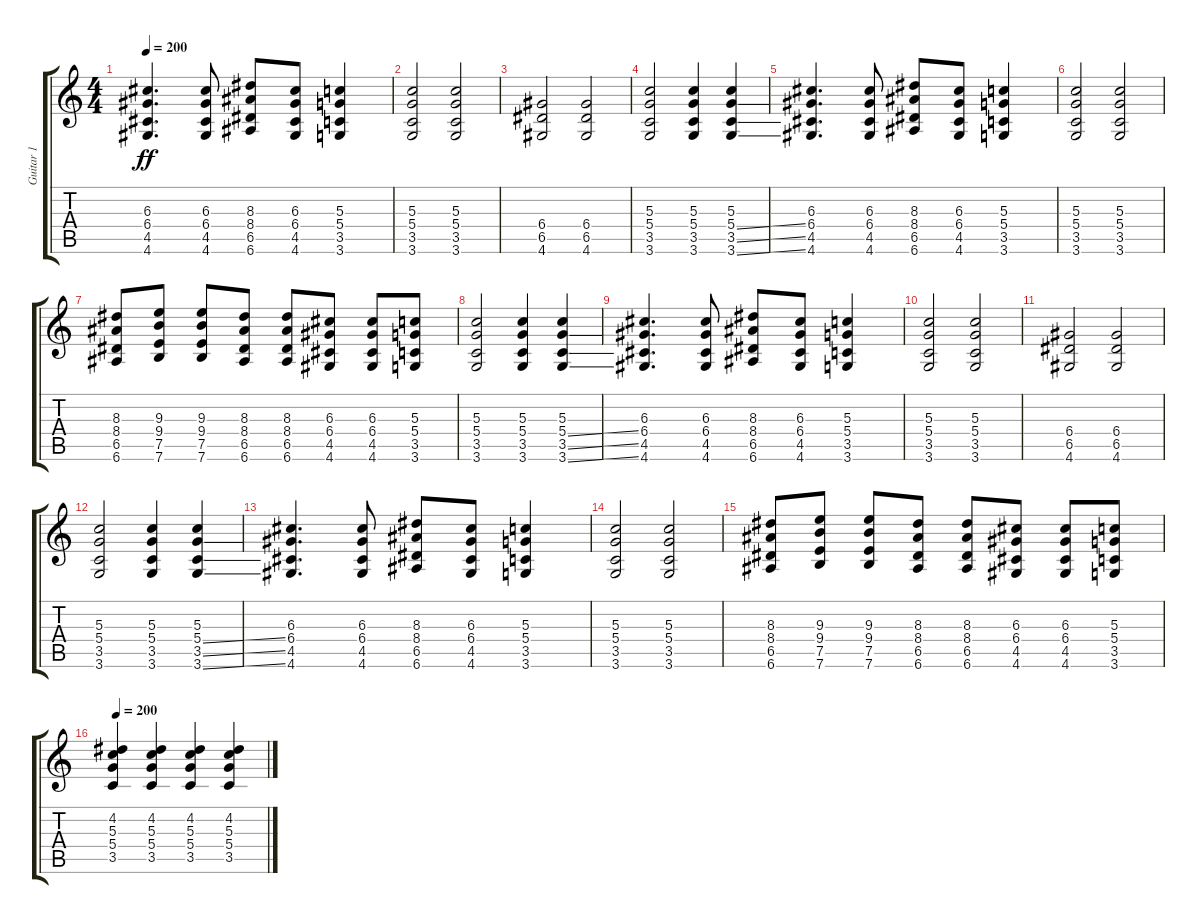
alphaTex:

\track ("Guitar 1" "Guitar 1") {instrument distortionguitar}
\staff {score tabs}
\tuning (E4 B3 G3 D3 A2 E2) {hide}
\ts (4 4)
\tempo 200
\clef g2
\ks c
(6.3 6.4 4.5 4.6).4{d dy ff} (6.3 6.4 4.5 4.6).8 (8.3 8.4 6.5 6.6).8 (6.3 6.4 4.5 4.6).8 (5.3 5.4 3.5 3.6).4 |
(5.3 5.4 3.5 3.6).2 (5.3 5.4 3.5 3.6).2 |
(6.4 6.5 4.6).2 (6.4 6.5 4.6).2 |
(5.3 5.4 3.5 3.6).2 (5.3 5.4 3.5 3.6).4 (5.3 5.4{ss} 3.5{ss} 3.6{ss}).4 |
(6.3 6.4 4.5 4.6).4{d} (6.3 6.4 4.5 4.6).8 (8.3 8.4 6.5 6.6).8 (6.3 6.4 4.5 4.6).8 (5.3 5.4 3.5 3.6).4 |
(5.3 5.4 3.5 3.6).2 (5.3 5.4 3.5 3.6).2 |
(8.3 8.4 6.5 6.6).8 (9.3 9.4 7.5 7.6).8 (9.3 9.4 7.5 7.6).8 (8.3 8.4 6.5 6.6).8 (8.3 8.4 6.5 6.6).8 (6.3 6.4 4.5 4.6).8 (6.3 6.4 4.5 4.6).8 (5.3 5.4 3.5 3.6).8 |
(5.3 5.4 3.5 3.6).2 (5.3 5.4 3.5 3.6).4 (5.3 5.4{ss} 3.5{ss} 3.6{ss}).4 |
(6.3 6.4 4.5 4.6).4{d} (6.3 6.4 4.5 4.6).8 (8.3 8.4 6.5 6.6).8 (6.3 6.4 4.5 4.6).8 (5.3 5.4 3.5 3.6).4 |
(5.3 5.4 3.5 3.6).2 (5.3 5.4 3.5 3.6).2 |
(6.4 6.5 4.6).2 (6.4 6.5 4.6).2 |
(5.3 5.4 3.5 3.6).2 (5.3 5.4 3.5 3.6).4 (5.3 5.4{ss} 3.5{ss} 3.6{ss}).4 |
(6.3 6.4 4.5 4.6).4{d} (6.3 6.4 4.5 4.6).8 (8.3 8.4 6.5 6.6).8 (6.3 6.4 4.5 4.6).8 (5.3 5.4 3.5 3.6).4 |
(5.3 5.4 3.5 3.6).2 (5.3 5.4 3.5 3.6).2 |
(8.3 8.4 6.5 6.6).8 (9.3 9.4 7.5 7.6).8 (9.3 9.4 7.5 7.6).8 (8.3 8.4 6.5 6.6).8 (8.3 8.4 6.5 6.6).8 (6.3 6.4 4.5 4.6).8 (6.3 6.4 4.5 4.6).8 (5.3 5.4 3.5 3.6).8 |
\tempo 200
(4.2 5.3 5.4 3.5).4 (4.2 5.3 5.4 3.5).4 (4.2 5.3 5.4 3.5).4 (4.2 5.3 5.4 3.5).4
